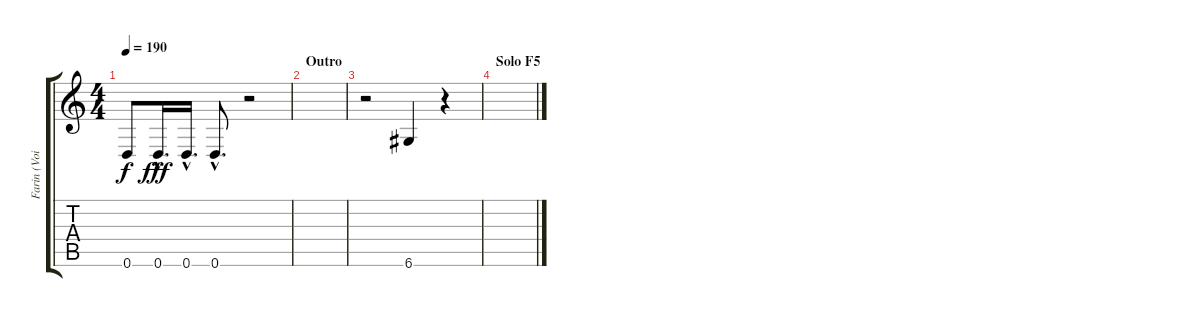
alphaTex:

\track ("Farin (Voice)" "Farin (Voi") {instrument guitarharmonics}
\staff {score tabs}
\tuning (E4 B3 G3 D3 A2 D2) {hide}
\ts (4 4)
\tempo 190
\clef g2
\ks c
0.6{t}.8{dy f} 0.6{hac}.16{d dy fff} 0.6{hac}.16{d} 0.6{hac}.8{d} r.2 |
\section ("" "Outro")
|
r.2 6.6.4 r.4 |
\section ("" "Solo F5")
